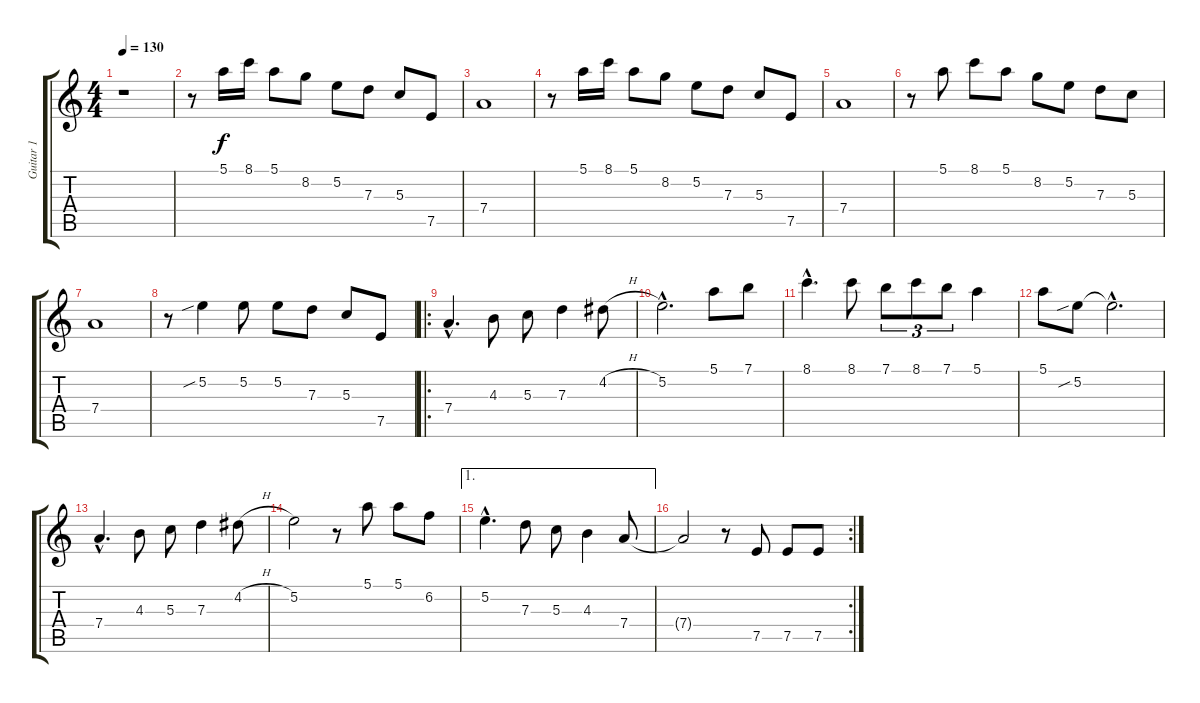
\track ("Guitar 1" "Guitar 1") {instrument overdrivenguitar}
\staff {score tabs}
\tuning (E4 B3 G3 D3 A2 E2) {hide}
\ts (4 4)
\tempo 130
\clef g2
\ks c
r.1{txt "" dy f instrument overdrivenguitar} |
r.8 5.1.16 8.1.16 5.1.8 8.2.8 5.2.8 7.3.8 5.3.8 7.5.8 |
7.4.1 |
r.8 5.1.16 8.1.16 5.1.8 8.2.8 5.2.8 7.3.8 5.3.8 7.5.8 |
7.4.1 |
r.8 5.1.8 8.1.8 5.1.8 8.2.8 5.2.8 7.3.8 5.3.8 |
7.4.1 |
r.8 5.2{sib}.4 5.2.8 5.2.8 7.3.8 5.3.8 7.5.8 |
\ro
7.4{hac}.4{d} 4.3.8 5.3.8 7.3.4 4.2{h}.8 |
5.2{hac}.2{d} 5.1.8 7.1.8 |
8.1{hac}.4{d} 8.1.8 7.1.8{tu (3 2)} 8.1.8{tu (3 2)} 7.1.8{tu (3 2)} 5.1.4 |
5.1.8 5.2{sib}.8 5.2{hac t}.2{d} |
7.4{hac}.4{d} 4.3.8 5.3.8 7.3.4 4.2{h}.8 |
5.2.2 r.8 5.1.8 5.1.8 6.2.8 |
\ae 1
5.2{hac}.4{d} 7.3.8 5.3.8 4.3.4 7.4.8 |
\rc 2
7.4{t}.2 r.8 7.5.8 7.5.8 7.5.8
